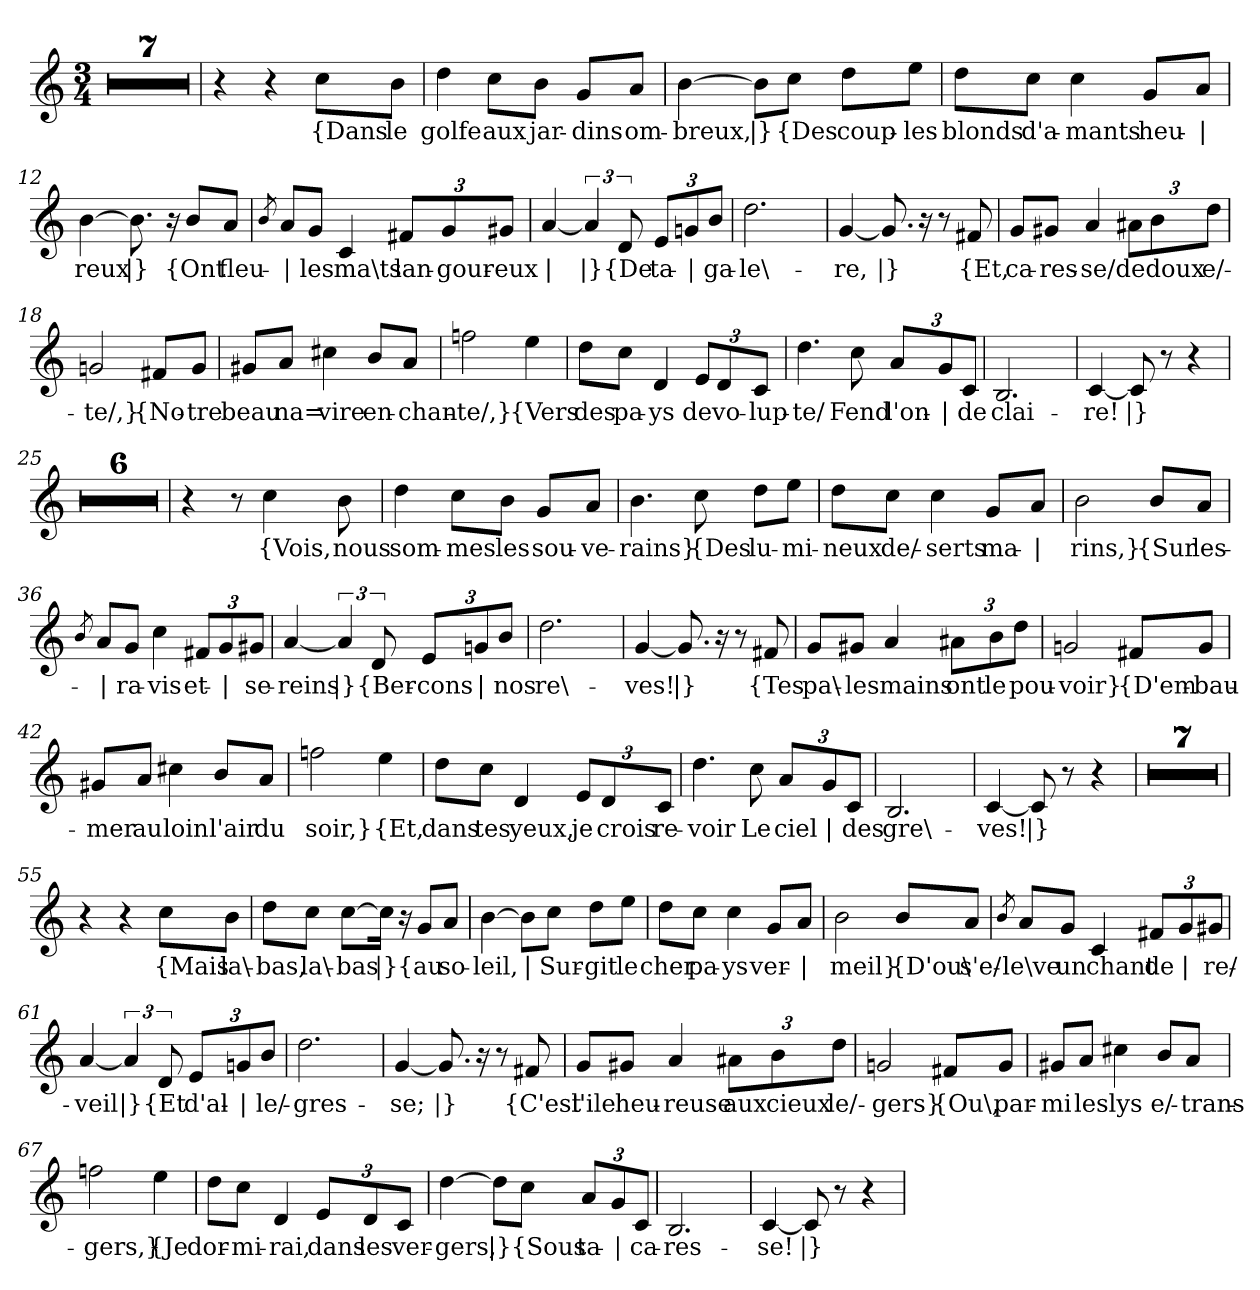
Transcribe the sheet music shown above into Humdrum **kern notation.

**kern	**text
*part1	*part1
*staff1	*staff1
*clefG2	*
*k[]	*
*M3/4	*
=1	=1
2.r	.
=2	=2
2.r	.
=3	=3
2.r	.
=4	=4
2.r	.
=5	=5
2.r	.
=6	=6
2.r	.
=7	=7
2.r	.
=8	=8
4r	.
4r	.
!	!LO:LY:b
8cc\L	{Dans
!	!LO:LY:b
8b\J	le
=9	=9
!	!LO:LY:b
4dd\	golfe
!	!LO:LY:b
8cc\L	aux
!	!LO:LY:b
8b\J	jar-
!	!LO:LY:b
8g/L	-dins
!	!LO:LY:b
8a/J	om-
=10	=10
!	!LO:LY:b
[4b\	-breux,
!	!LO:LY:b
8b\L]	|}
!	!LO:LY:b
8cc\J	{Des
!	!LO:LY:b
8dd\L	coup-
!	!LO:LY:b
8ee\J	-les
!!LO:LB:g=z
=11	=11
!	!LO:LY:b
8dd\L	blonds
!	!LO:LY:b
8cc\J	d'a-
!	!LO:LY:b
4cc\	-mants
!	!LO:LY:b
8g/L	heu-
!	!LO:LY:b
8a/J	|
=12	=12
!	!LO:LY:b
[4b\	-reux
!	!LO:LY:b
8.b\]	|}
16r	.
!	!LO:LY:b
8b/L	{Ont
!	!LO:LY:b
8a/J	fleu-
=13	=13
8qb/	.
!	!LO:LY:b
8a/L	|
!	!LO:LY:b
8g/J	les
!	!LO:LY:b
4c/	ma\ts
*Xbrackettup	*
!	!LO:LY:b
12f#X/L	lan-
!	!LO:LY:b
12g/	-gour-
!	!LO:LY:b
12g#X/J	-eux
=14	=14
!	!LO:LY:b
[4a/	|
*brackettup	*
!	!LO:LY:b
6a/]	|}
!	!LO:LY:b
12d/	{De
*Xbrackettup	*
!	!LO:LY:b
12e/L	ta-
!	!LO:LY:b
12gn/	|
!	!LO:LY:b
12b/J	-ga-
=15	=15
!	!LO:LY:b
2.dd\	-le\-
!!LO:LB:g=z
=16	=16
!	!LO:LY:b
[4g/	-re,
!	!LO:LY:b
8.g/]	|}
16r	.
8r	.
!	!LO:LY:b
8f#X/	{Et,
=17	=17
!	!LO:LY:b
8g/L	ca-
!	!LO:LY:b
8g#X/J	-res-
!	!LO:LY:b
4a/	-se/
!	!LO:LY:b
12a#X\L	de
!	!LO:LY:b
12b\	doux
!	!LO:LY:b
12dd\J	-e/-
=18	=18
!	!LO:LY:b
2gn/	-te/,}
!	!LO:LY:b
8f#X/L	{No-
!	!LO:LY:b
8g/J	-tre
=19	=19
!	!LO:LY:b
8g#X/L	beau
!	!LO:LY:b
8a/J	na=
!	!LO:LY:b
4cc#X\	-vire
!	!LO:LY:b
8b/L	en-
!	!LO:LY:b
8a/J	-chan-
=20	=20
!	!LO:LY:b
2ffn\	-te/,}
!	!LO:LY:b
4ee\	{Vers
!!LO:LB:g=z
=21	=21
!	!LO:LY:b
8dd\L	des
!	!LO:LY:b
8cc\J	pa-
!	!LO:LY:b
4d/	-ys
!	!LO:LY:b
12e/L	de
!	!LO:LY:b
12d/	vo-
!	!LO:LY:b
12c/J	-lup-
=22	=22
!	!LO:LY:b
4.dd\	-te/
!	!LO:LY:b
8cc\	Fend
!	!LO:LY:b
12a/L	l'on-
!	!LO:LY:b
12g/	|
!	!LO:LY:b
12c/J	-de
=23	=23
!	!LO:LY:b
2.B/	clai-
=24	=24
!	!LO:LY:b
[4c/	-re!
!	!LO:LY:b
8c/]	|}
8r	.
4r	.
=25	=25
2.r	.
=26	=26
2.r	.
=27	=27
2.r	.
=28	=28
2.r	.
=29	=29
2.r	.
=30	=30
2.r	.
!!LO:LB:g=z
=31	=31
4r	.
8r	.
!	!LO:LY:b
4cc\	{Vois,
!	!LO:LY:b
8b\	nous
=32	=32
!	!LO:LY:b
4dd\	som-
!	!LO:LY:b
8cc\L	-mes
!	!LO:LY:b
8b\J	les
!	!LO:LY:b
8g/L	sou-
!	!LO:LY:b
8a/J	-ve-
=33	=33
!	!LO:LY:b
4.b\	-rains}
!	!LO:LY:b
8cc\	{Des
!	!LO:LY:b
8dd\L	lu-
!	!LO:LY:b
8ee\J	-mi-
=34	=34
!	!LO:LY:b
8dd\L	-neux
!	!LO:LY:b
8cc\J	de/-
!	!LO:LY:b
4cc\	-serts
!	!LO:LY:b
8g/L	ma-
!	!LO:LY:b
8a/J	|
=35	=35
!	!LO:LY:b
2b\	-rins,}
!	!LO:LY:b
8b/L	{Sur
!	!LO:LY:b
8a/J	les-
!!LO:LB:g=z
=36	=36
8qb/	.
!	!LO:LY:b
8a/L	|
!	!LO:LY:b
8g/J	ra-
!	!LO:LY:b
4cc\	-vis
!	!LO:LY:b
12f#X/L	et-
!	!LO:LY:b
12g/	|
!	!LO:LY:b
12g#X/J	-se-
=37	=37
!	!LO:LY:b
[4a/	-reins
*brackettup	*
!	!LO:LY:b
6a/]	|}
!	!LO:LY:b
12d/	{Ber-
*Xbrackettup	*
!	!LO:LY:b
12e/L	-cons
!	!LO:LY:b
12gn/	|
!	!LO:LY:b
12b/J	nos
=38	=38
!	!LO:LY:b
2.dd\	re\-
=39	=39
!	!LO:LY:b
[4g/	-ves!
!	!LO:LY:b
8.g/]	|}
16r	.
8r	.
!	!LO:LY:b
8f#X/	{Tes
=40	=40
!	!LO:LY:b
8g/L	pa\-
!	!LO:LY:b
8g#X/J	-les
!	!LO:LY:b
4a/	mains
!	!LO:LY:b
12a#X\L	ont
!	!LO:LY:b
12b\	le
!	!LO:LY:b
12dd\J	pou-
!!LO:LB:g=z
=41	=41
!	!LO:LY:b
2gn/	-voir}
!	!LO:LY:b
8f#X/L	{D'em-
!	!LO:LY:b
8g/J	-bau-
=42	=42
!	!LO:LY:b
8g#X/L	-mer
!	!LO:LY:b
8a/J	au
!	!LO:LY:b
4cc#X\	loin
!	!LO:LY:b
8b/L	l'air
!	!LO:LY:b
8a/J	du
=43	=43
!	!LO:LY:b
2ffn\	soir,}
!	!LO:LY:b
4ee\	{Et,
=44	=44
!	!LO:LY:b
8dd\L	dans
!	!LO:LY:b
8cc\J	tes
!	!LO:LY:b
4d/	yeux,
!	!LO:LY:b
12e/L	je
!	!LO:LY:b
12d/	crois
!	!LO:LY:b
12c/J	re-
=45	=45
!	!LO:LY:b
4.dd\	-voir
!	!LO:LY:b
8cc\	Le
!	!LO:LY:b
12a/L	ciel
!	!LO:LY:b
12g/	|
!	!LO:LY:b
12c/J	des
=46	=46
!	!LO:LY:b
2.B/	gre\-
!!LO:LB:g=z
=47	=47
!	!LO:LY:b
[4c/	-ves!
!	!LO:LY:b
8c/]	|}
8r	.
4r	.
=48	=48
2.r	.
=49	=49
2.r	.
=50	=50
2.r	.
=51	=51
2.r	.
=52	=52
2.r	.
=53	=53
2.r	.
=54	=54
2.r	.
=55	=55
4r	.
4r	.
!	!LO:LY:b
8cc\L	{Mais
!	!LO:LY:b
8b\J	la\-
=56	=56
!	!LO:LY:b
8dd\L	-bas,
!	!LO:LY:b
8cc\J	la\-
!	!LO:LY:b
[8cc\L	-bas
!	!LO:LY:b
16cc\Jk]	|}
16r	.
!	!LO:LY:b
8g/L	{au
!	!LO:LY:b
8a/J	so-
!!LO:LB:g=z
=57	=57
!	!LO:LY:b
[4b\	-leil,
!	!LO:LY:b
8b\L]	|
!	!LO:LY:b
8cc\J	Sur-
!	!LO:LY:b
8dd\L	-git
!	!LO:LY:b
8ee\J	le
=58	=58
!	!LO:LY:b
8dd\L	cher
!	!LO:LY:b
8cc\J	pa-
!	!LO:LY:b
4cc\	-ys
!	!LO:LY:b
8g/L	ver-
!	!LO:LY:b
8a/J	|
=59	=59
!	!LO:LY:b
2b\	-meil}
!	!LO:LY:b
8b/L	{D'ou\
!	!LO:LY:b
8a/J	s'e/-
=60	=60
8qb/	.
!	!LO:LY:b
8a/L	-le\ve
!	!LO:LY:b
8g/J	un
!	!LO:LY:b
4c/	chant
!	!LO:LY:b
12f#X/L	de
!	!LO:LY:b
12g/	|
!	!LO:LY:b
12g#X/J	re/-
=61	=61
!	!LO:LY:b
[4a/	-veil
*brackettup	*
!	!LO:LY:b
6a/]	|}
!	!LO:LY:b
12d/	{Et
*Xbrackettup	*
!	!LO:LY:b
12e/L	d'al-
!	!LO:LY:b
12gn/	|
!	!LO:LY:b
12b/J	-le/-
!!LO:PB:g=z
=62	=62
!	!LO:LY:b
2.dd\	-gres-
=63	=63
!	!LO:LY:b
[4g/	-se;
!	!LO:LY:b
8.g/]	|}
16r	.
8r	.
!	!LO:LY:b
8f#X/	{C'est
=64	=64
!	!LO:LY:b
8g/L	l'ile
!	!LO:LY:b
8g#X/J	heu-
!	!LO:LY:b
4a/	-reuse
!	!LO:LY:b
12a#X\L	aux
!	!LO:LY:b
12b\	cieux
!	!LO:LY:b
12dd\J	le/-
=65	=65
!	!LO:LY:b
2gn/	-gers}
!	!LO:LY:b
8f#X/L	{Ou\,
!	!LO:LY:b
8g/J	par-
=66	=66
!	!LO:LY:b
8g#X/L	-mi
!	!LO:LY:b
8a/J	les
!	!LO:LY:b
4cc#X\	lys
!	!LO:LY:b
8b/L	e/-
!	!LO:LY:b
8a/J	-trans-
=67	=67
!	!LO:LY:b
2ffn\	-gers,}
!	!LO:LY:b
4ee\	{Je
!!LO:LB:g=z
=68	=68
!	!LO:LY:b
8dd\L	dor-
!	!LO:LY:b
8cc\J	-mi-
!	!LO:LY:b
4d/	-rai,
!	!LO:LY:b
12e/L	dans
!	!LO:LY:b
12d/	les
!	!LO:LY:b
12c/J	ver-
=69	=69
!	!LO:LY:b
[4dd\	-gers,
!	!LO:LY:b
8dd\L]	|}
!	!LO:LY:b
8cc\J	{Sous
!	!LO:LY:b
12a/L	ta-
!	!LO:LY:b
12g/	|
!	!LO:LY:b
12c/J	ca-
=70	=70
!	!LO:LY:b
2.B/	-res-
=71	=71
!	!LO:LY:b
[4c/	-se!
!	!LO:LY:b
8c/]	|}
8r	.
4r	.
=	=
*-	*-
